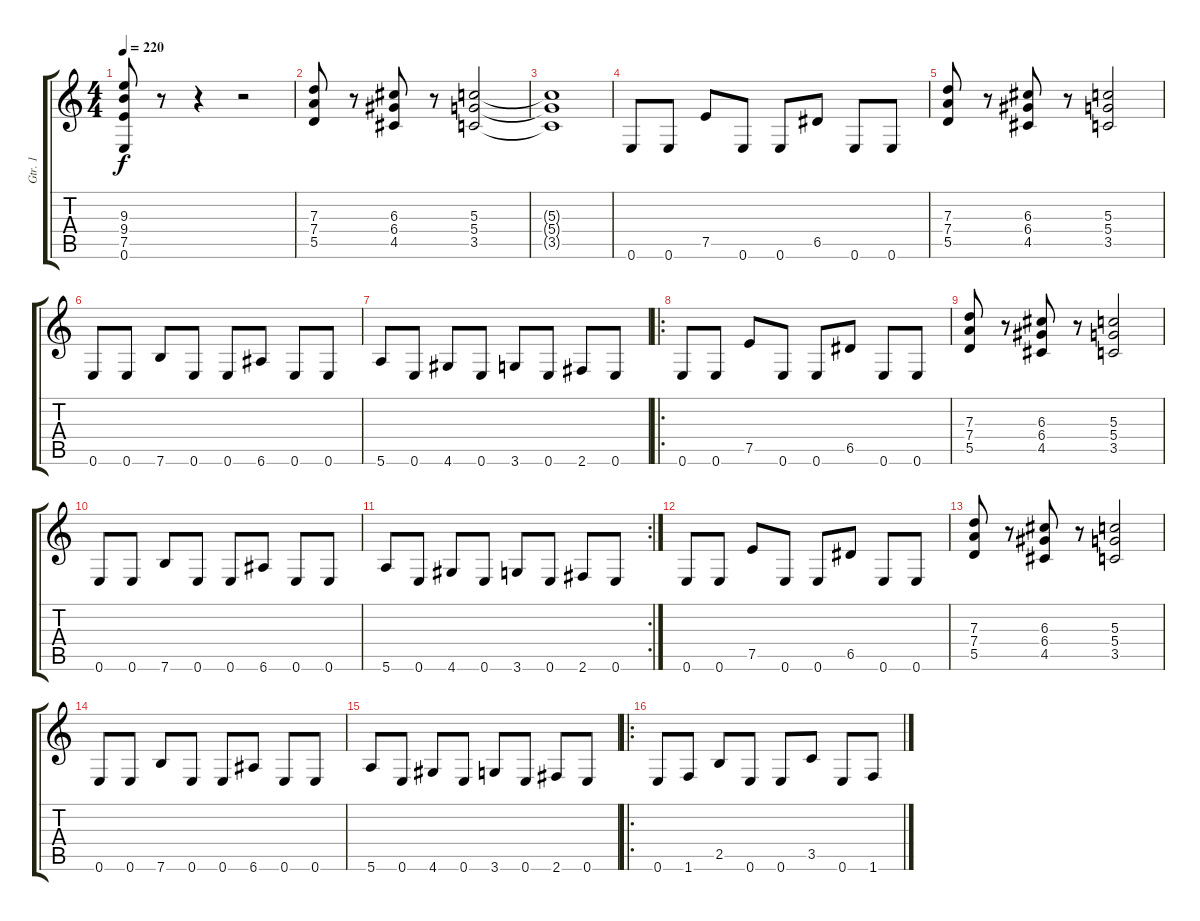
\track ("Gtr. 1" "Gtr. 1") {instrument distortionguitar}
\staff {score tabs}
\tuning (E4 B3 G3 D3 A2 E2) {hide}
\ts (4 4)
\tempo 220
\clef g2
\ks c
(9.3 9.4 7.5 0.6).8{dy f instrument distortionguitar} r.8 r.4 r.2 |
(7.3 7.4 5.5).8 r.8 (6.3 6.4 4.5).8 r.8 (5.3 5.4 3.5).2 |
(5.3{t} 5.4{t} 3.5{t}).1 |
0.6.8 0.6.8 7.5.8 0.6.8 0.6.8 6.5.8 0.6.8 0.6.8 |
(7.3 7.4 5.5).8 r.8 (6.3 6.4 4.5).8 r.8 (5.3 5.4 3.5).2 |
0.6.8 0.6.8 7.6.8 0.6.8 0.6.8 6.6.8 0.6.8 0.6.8 |
5.6.8 0.6.8 4.6.8 0.6.8 3.6.8 0.6.8 2.6.8 0.6.8 |
\ro
0.6.8 0.6.8 7.5.8 0.6.8 0.6.8 6.5.8 0.6.8 0.6.8 |
(7.3 7.4 5.5).8 r.8 (6.3 6.4 4.5).8 r.8 (5.3 5.4 3.5).2 |
0.6.8 0.6.8 7.6.8 0.6.8 0.6.8 6.6.8 0.6.8 0.6.8 |
\rc 2
5.6.8 0.6.8 4.6.8 0.6.8 3.6.8 0.6.8 2.6.8 0.6.8 |
0.6.8 0.6.8 7.5.8 0.6.8 0.6.8 6.5.8 0.6.8 0.6.8 |
(7.3 7.4 5.5).8 r.8 (6.3 6.4 4.5).8 r.8 (5.3 5.4 3.5).2 |
0.6.8 0.6.8 7.6.8 0.6.8 0.6.8 6.6.8 0.6.8 0.6.8 |
5.6.8 0.6.8 4.6.8 0.6.8 3.6.8 0.6.8 2.6.8 0.6.8 |
\ro
0.6.8 1.6.8 2.5.8 0.6.8 0.6.8 3.5.8 0.6.8 1.6.8
